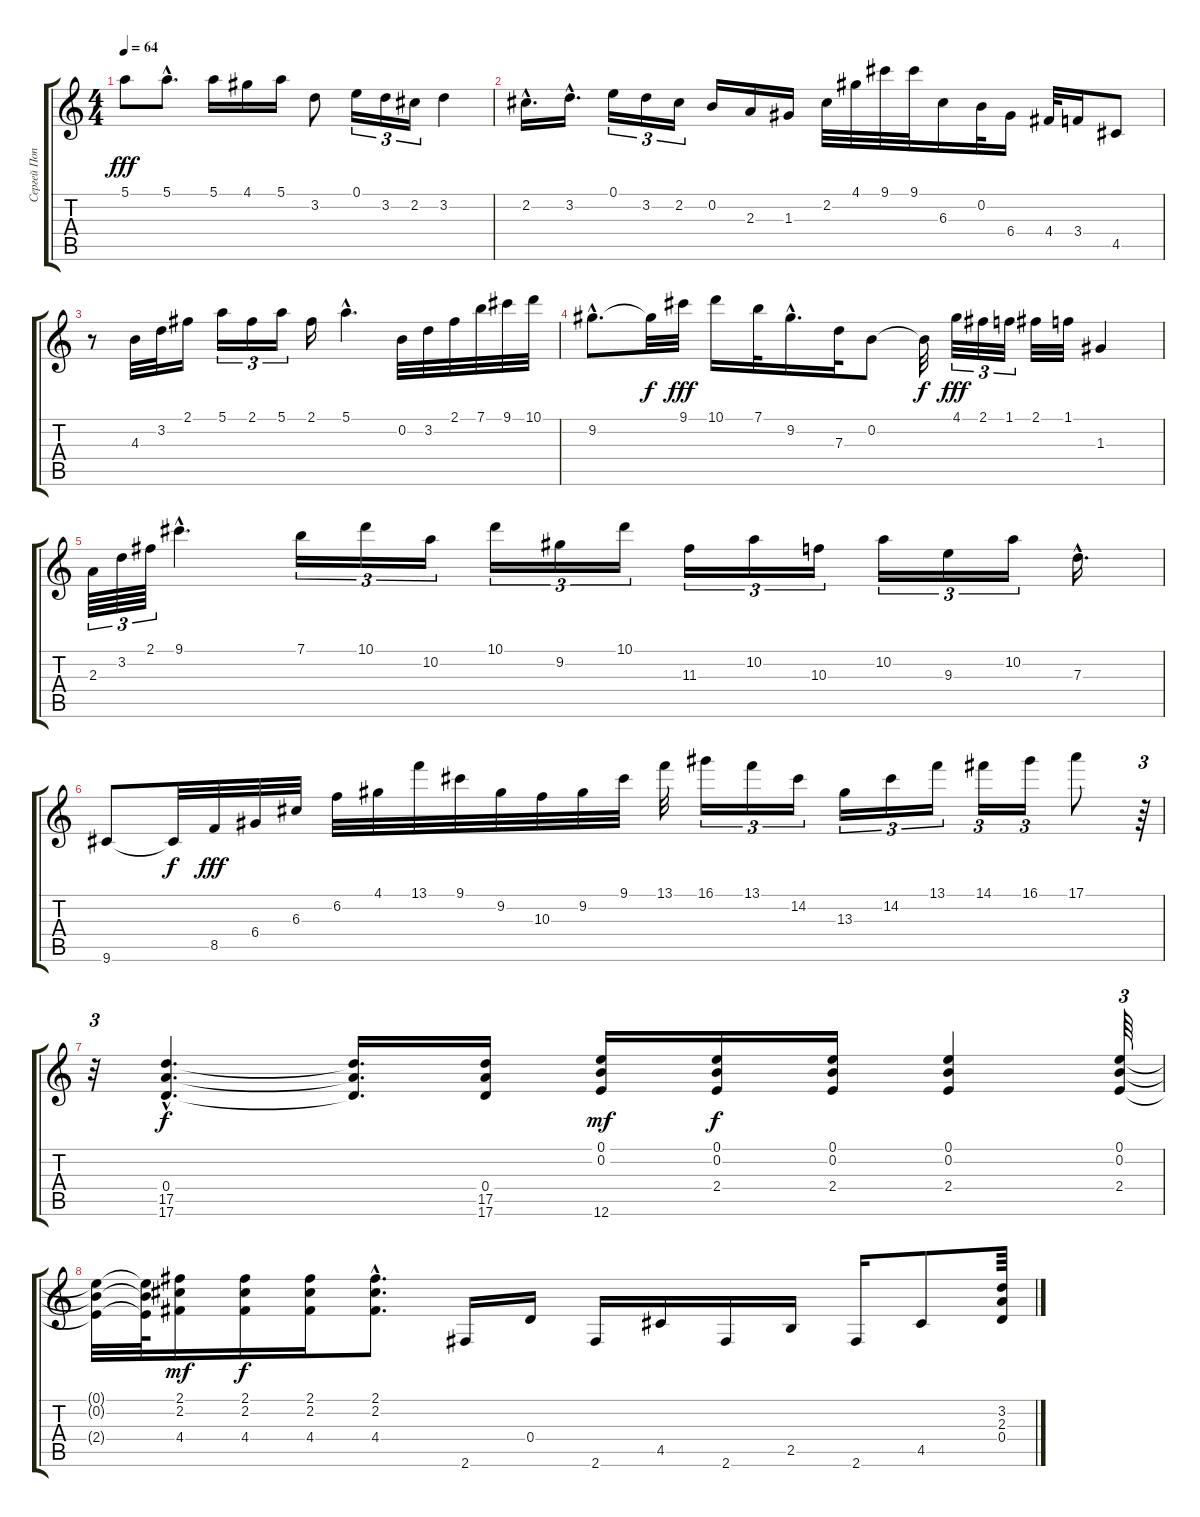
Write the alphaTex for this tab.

\track ("Сергей Попов" "Сергей Поп") {instrument overdrivenguitar}
\staff {score tabs}
\tuning (E4 B3 G3 D3 A2 E2) {hide}
\ts (4 4)
\tempo 64
\clef g2
\ks c
5.1.8{dy fff} 5.1{hac}.8{d} 5.1.16 4.1.16 5.1.16 3.2.8 0.1.16{tu (3 2)} 3.2.16{tu (3 2)} 2.2.16{tu (3 2)} 3.2.4 |
2.2{hac}.16{d} 3.2{hac}.16{d} 0.1.16{tu (3 2)} 3.2.16{tu (3 2)} 2.2.16{tu (3 2)} 0.2.16 2.3.16 1.3.16 2.2.32 4.1.32 9.1.32 9.1.32 6.3.16 0.2.32 6.4.16 4.4.32 3.4.16 4.5.8 |
r.8 4.3.32 3.2.32 2.1.16 5.1.16{tu (3 2)} 2.1.16{tu (3 2)} 5.1.16{tu (3 2)} 2.1.16 5.1{hac}.4{d} 0.2.32 3.2.32 2.1.32 7.1.32 9.1.32 10.1.32 |
9.2{hac}.8{d} 9.2{t}.32{dy f} 9.1.32{dy fff} 10.1.16 7.1.32 9.2{hac}.16{d} 7.3.32 0.2.8 0.2{t}.32{dy f} 4.1.32{tu (3 2) dy fff} 2.1.32{tu (3 2)} 1.1.32{tu (3 2)} 2.1.32 1.1.32 1.3.4 |
2.3.64{tu (3 2)} 3.2.64{tu (3 2)} 2.1.64{tu (3 2)} 9.1{hac}.4{d} 7.1.16{tu (3 2)} 10.1.16{tu (3 2)} 10.2.16{tu (3 2)} 10.1.16{tu (3 2)} 9.2.16{tu (3 2)} 10.1.16{tu (3 2)} 11.3.16{tu (3 2)} 10.2.16{tu (3 2)} 10.3.16{tu (3 2)} 10.2.16{tu (3 2)} 9.3.16{tu (3 2)} 10.2.16{tu (3 2)} 7.3{hac}.16{d} |
9.6.8 9.6{t}.32{dy f} 8.5.32{dy fff} 6.4.32 6.3.32 6.2.32 4.1.32 13.1.32 9.1.32 9.2.32 10.3.32 9.2.32 9.1.32 13.1.32 16.1.16{tu (3 2)} 13.1.16{tu (3 2)} 14.2.16{tu (3 2)} 13.3.16{tu (3 2)} 14.2.16{tu (3 2)} 13.1.16{tu (3 2)} 14.1.16{tu (3 2)} 16.1.16{tu (3 2)} 17.1.8 r.64{tu (3 2)} |
r.32{tu (3 2)} (0.4{hac} 17.5{hac} 17.6{hac}).4{d dy f volume 13 balance 8 instrument distortionguitar} (0.4{t} 17.5{t} 17.6{t}).16{d} (0.4 17.5 17.6).16 (0.1 0.2 12.6).16{dy mf} (0.1 0.2 2.4).16{dy f} (0.1 0.2 2.4).16 (0.1 0.2 2.4).4 (0.1 0.2 2.4).64{tu (3 2)} |
(0.1{t} 0.2{t} 2.4{t}).32 (0.1{t} 0.2{t} 2.4{t}).64 (2.1 2.2 4.4).16{dy mf} (2.1 2.2 4.4).16{dy f} (2.1 2.2 4.4).16 (2.1{hac} 2.2{hac} 4.4{hac}).8{d} 2.6.16 0.4.16 2.6.16 4.5.16 2.6.16 2.5.16 2.6.16 4.5.8 (3.2 2.3 0.4).64{volume 13 balance 8 instrument distortionguitar}
